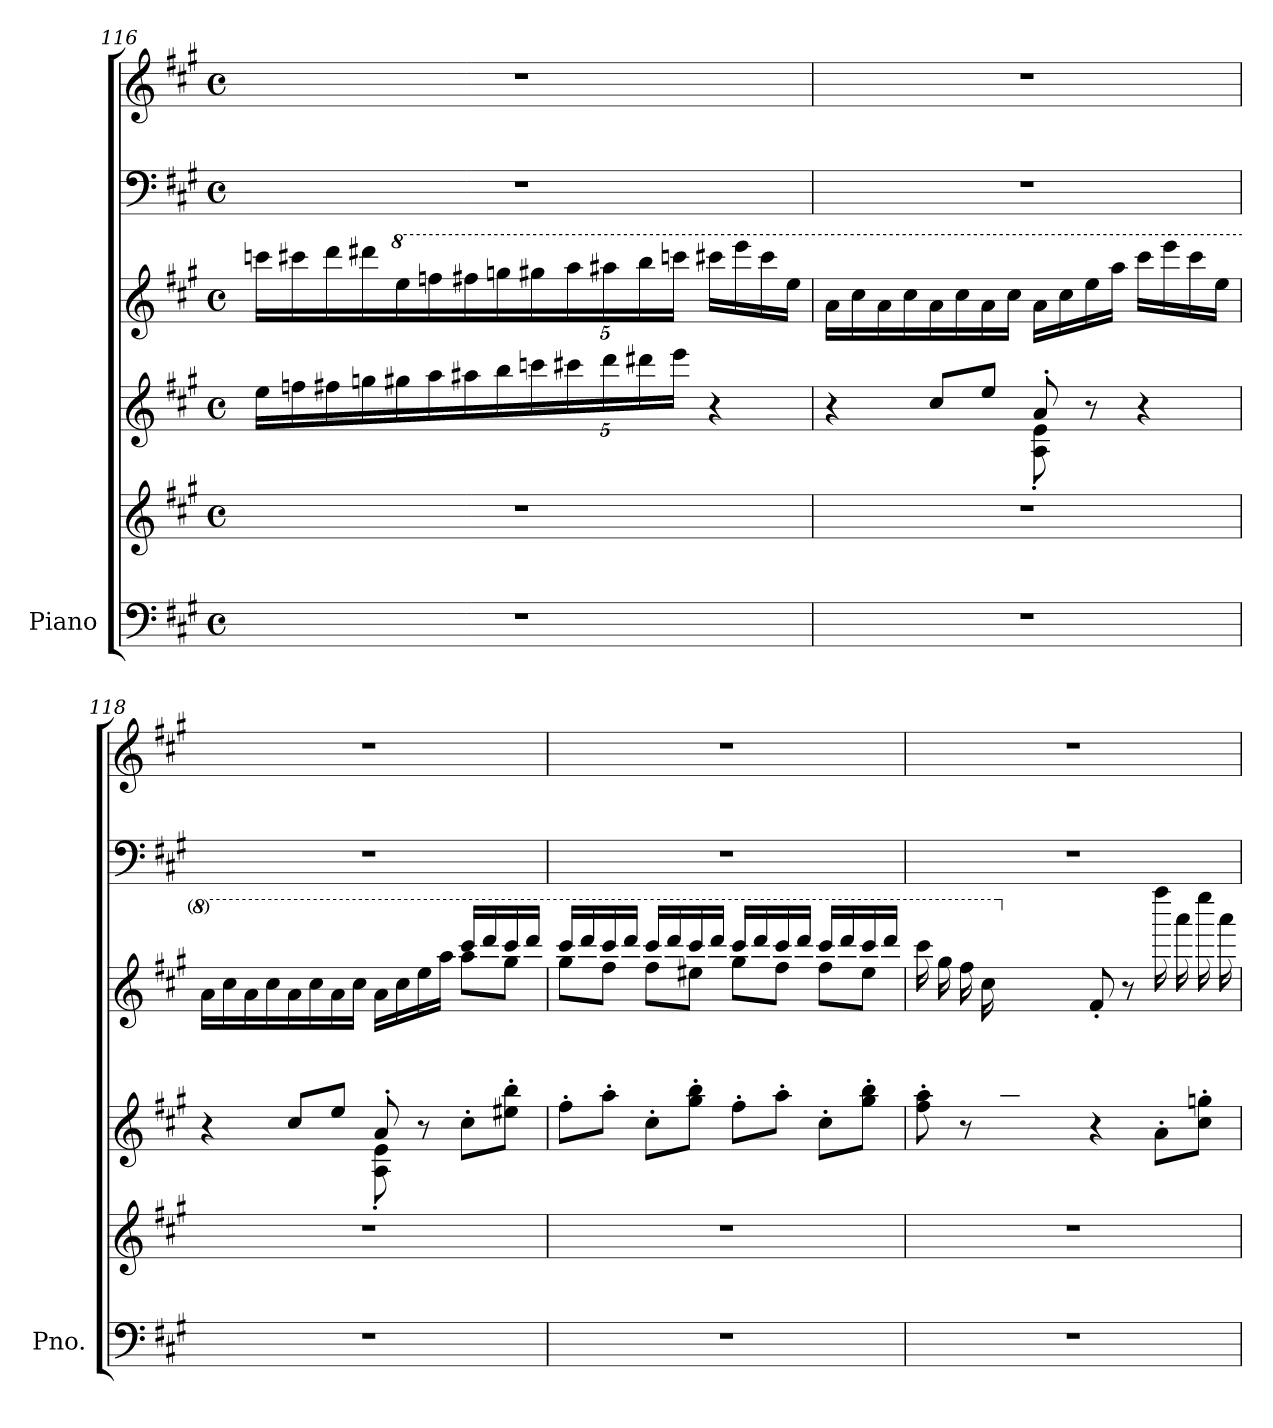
**kern	**kern	**kern	**kern	**kern	**kern	**dynam
*part1	*part1	*part1	*part1	*part1	*part1	*part1
*staff6	*staff5	*staff4	*staff3	*staff2	*staff1	*staff1/2/3/4/5/6
*I"Piano	*	*	*	*	*	*
*I'Pno.	*	*	*	*	*	*
!!LO:LB:g=z
*clefF4	*clefG2	*clefG2	*clefG2	*clefF4	*clefG2	*
*k[f#c#g#]	*k[f#c#g#]	*k[f#c#g#]	*k[f#c#g#]	*k[f#c#g#]	*k[f#c#g#]	*
*M4/4	*M4/4	*M4/4	*M4/4	*M4/4	*M4/4	*
*met(c)	*met(c)	*met(c)	*met(c)	*met(c)	*met(c)	*
=116	=116	=116	=116	=116	=116	=116
1r	1r	16ee\LL	16cccn\LL	1r	1r	.
.	.	16ffn\	16ccc#X\	.	.	.
.	.	16ff#X\	16ddd\	.	.	.
.	.	16ggn\	16ddd#X\	.	.	.
*	*	*	*8va	*	*	*
.	.	16gg#X\	16eee\	.	.	.
.	.	16aa\	16fffn\	.	.	.
.	.	16aa#X\	16fff#X\	.	.	.
.	.	16bb\	16gggn\	.	.	.
*	*	*Xbrackettup	*Xbrackettup	*	*	*
.	.	20cccn\	20ggg#X\	.	.	.
.	.	20ccc#X\	20aaa\	.	.	.
.	.	20ddd\	20aaa#X\	.	.	.
.	.	20ddd#X\	20bbb\	.	.	.
.	.	20eee\JJ	20ccccn\JJ	.	.	.
!	!	!	!	!	!	!LO:DY:b=3
.	.	4r	16cccc#X\LL	.	.	other-dynamics
.	.	.	16eeee\	.	.	.
.	.	.	16cccc#\	.	.	.
.	.	.	16eee\JJ	.	.	.
=117	=117	=117	=117	=117	=117	=117
*	*	*^	*	*	*	*
1r	1r	4r	4ryy	16aa\LL	1r	1r	.
.	.	.	.	16ccc#\	.	.	.
.	.	.	.	16aa\	.	.	.
.	.	.	.	16ccc#\	.	.	.
.	.	8cc#/L	4ryy	16aa\	.	.	.
.	.	.	.	16ccc#\	.	.	.
.	.	8ee/J	.	16aa\	.	.	.
.	.	.	.	16ccc#\JJ	.	.	.
.	.	8a'/	8A\' 8e\'	16aa\LL	.	.	.
.	.	.	.	16ccc#\	.	.	.
.	.	8r	8ryy	16eee\	.	.	.
.	.	.	.	16aaa\JJ	.	.	.
.	.	4r	4ryy	16cccc#\LL	.	.	.
.	.	.	.	16eeee\	.	.	.
.	.	.	.	16cccc#\	.	.	.
.	.	.	.	16eee\JJ	.	.	.
=118	=118	=118	=118	=118	=118	=118	=118
*	*	*	*	*^	*	*	*
1r	1r	4r	4ryy	2ryy	16aa\LL	1r	1r	.
.	.	.	.	.	16ccc#\	.	.	.
.	.	.	.	.	16aa\	.	.	.
.	.	.	.	.	16ccc#\	.	.	.
.	.	8cc#/L	4ryy	.	16aa\	.	.	.
.	.	.	.	.	16ccc#\	.	.	.
.	.	8ee/J	.	.	16aa\	.	.	.
.	.	.	.	.	16ccc#\JJ	.	.	.
.	.	8a'/	8A\' 8e\'	4ryy	16aa\LL	.	.	.
.	.	.	.	.	16ccc#\	.	.	.
.	.	8r	8ryy	.	16eee\	.	.	.
.	.	.	.	.	16aaa\JJ	.	.	.
.	.	8cc#'\L	4ryy	8aaa\L	16cccc#/LL	.	.	.
.	.	.	.	.	16dddd/	.	.	.
.	.	8ee#X\' 8bb\'J	.	8ggg#\J	16cccc#/	.	.	.
.	.	.	.	.	16dddd/JJ	.	.	.
*	*	*v	*v	*	*	*	*	*
!!LO:LB:g=z
=119	=119	=119	=119	=119	=119	=119	=119
1r	1r	8ff#'\L	8ggg#\L	16cccc#/LL	1r	1r	.
.	.	.	.	16dddd/	.	.	.
.	.	8aa'\J	8fff#\J	16cccc#/	.	.	.
.	.	.	.	16dddd/JJ	.	.	.
.	.	8cc#'\L	8fff#\L	16cccc#/LL	.	.	.
.	.	.	.	16dddd/	.	.	.
.	.	8gg#\' 8bb\'J	8eee#X\J	16cccc#/	.	.	.
.	.	.	.	16dddd/JJ	.	.	.
.	.	8ff#'\L	8ggg#\L	16cccc#/LL	.	.	.
.	.	.	.	16dddd/	.	.	.
.	.	8aa'\J	8fff#\J	16cccc#/	.	.	.
.	.	.	.	16dddd/JJ	.	.	.
.	.	8cc#'\L	8fff#\L	16cccc#/LL	.	.	.
.	.	.	.	16dddd/	.	.	.
.	.	8gg#\' 8bb\'J	8eee#\J	16cccc#/	.	.	.
.	.	.	.	16dddd/JJ	.	.	.
*	*	*	*v	*v	*	*	*
=120	=120	=120	=120	=120	=120	=120
*	*	*^	*	*	*	*
1r	1r	8ff#\' 8aa\'	4ryy	16cccc#\LL	1r	1r	.
.	.	.	.	16ggg#\	.	.	.
.	.	8r	.	16fff#\	.	.	.
.	.	.	.	16ccc#\	.	.	.
*	*	*	*	*X8va	*	*	*
.	.	4ryy	16aa/	4ryy	.	.	.
.	.	.	16ff#/	.	.	.	.
.	.	.	16cc#/	.	.	.	.
.	.	.	16a/JJ	.	.	.	.
.	.	4r	2ryy	8f#'/	.	.	.
.	.	.	.	8r	.	.	.
.	.	8a'\L	.	16ffff#\LL	.	.	.
.	.	.	.	16aaa\	.	.	.
.	.	8cc#\' 8ggn\'J	.	16eeee\	.	.	.
.	.	.	.	16aaa\JJ	.	.	.
*	*	*v	*v	*	*	*	*
=	=	=	=	=	=	=
*-	*-	*-	*-	*-	*-	*-
